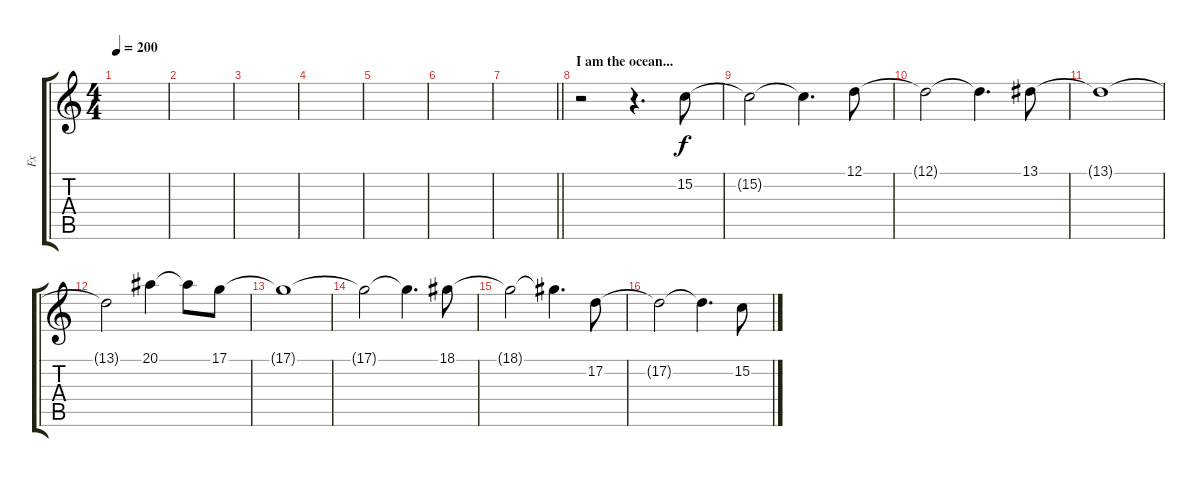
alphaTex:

\track ("Fx" "Fx") {instrument pad7halo}
\staff {score tabs}
\tuning (D4 A3 F3 C3 G2 C2) {hide}
\ts (4 4)
\tempo 200
\clef g2
\ks c
|
|
|
|
|
|
\barLineRight lightlight
|
\section ("" "I am the ocean...")
r.2{volume 4 instrument pad7halo} r.4{d} 15.2.8 |
15.2{t}.2 15.2{t}.4{d} 12.1.8 |
12.1{t}.2 12.1{t}.4{d} 13.1.8 |
13.1{t}.1 |
13.1{t}.2{volume 10} 20.1.4 20.1{t}.8 17.1.8 |
17.1{t}.1 |
17.1{t}.2 17.1{t}.4{d} 18.1.8 |
18.1{t}.2 18.1{t}.4{d} 17.2.8 |
17.2{t}.2{volume 11} 17.2{t}.4{d} 15.2.8
